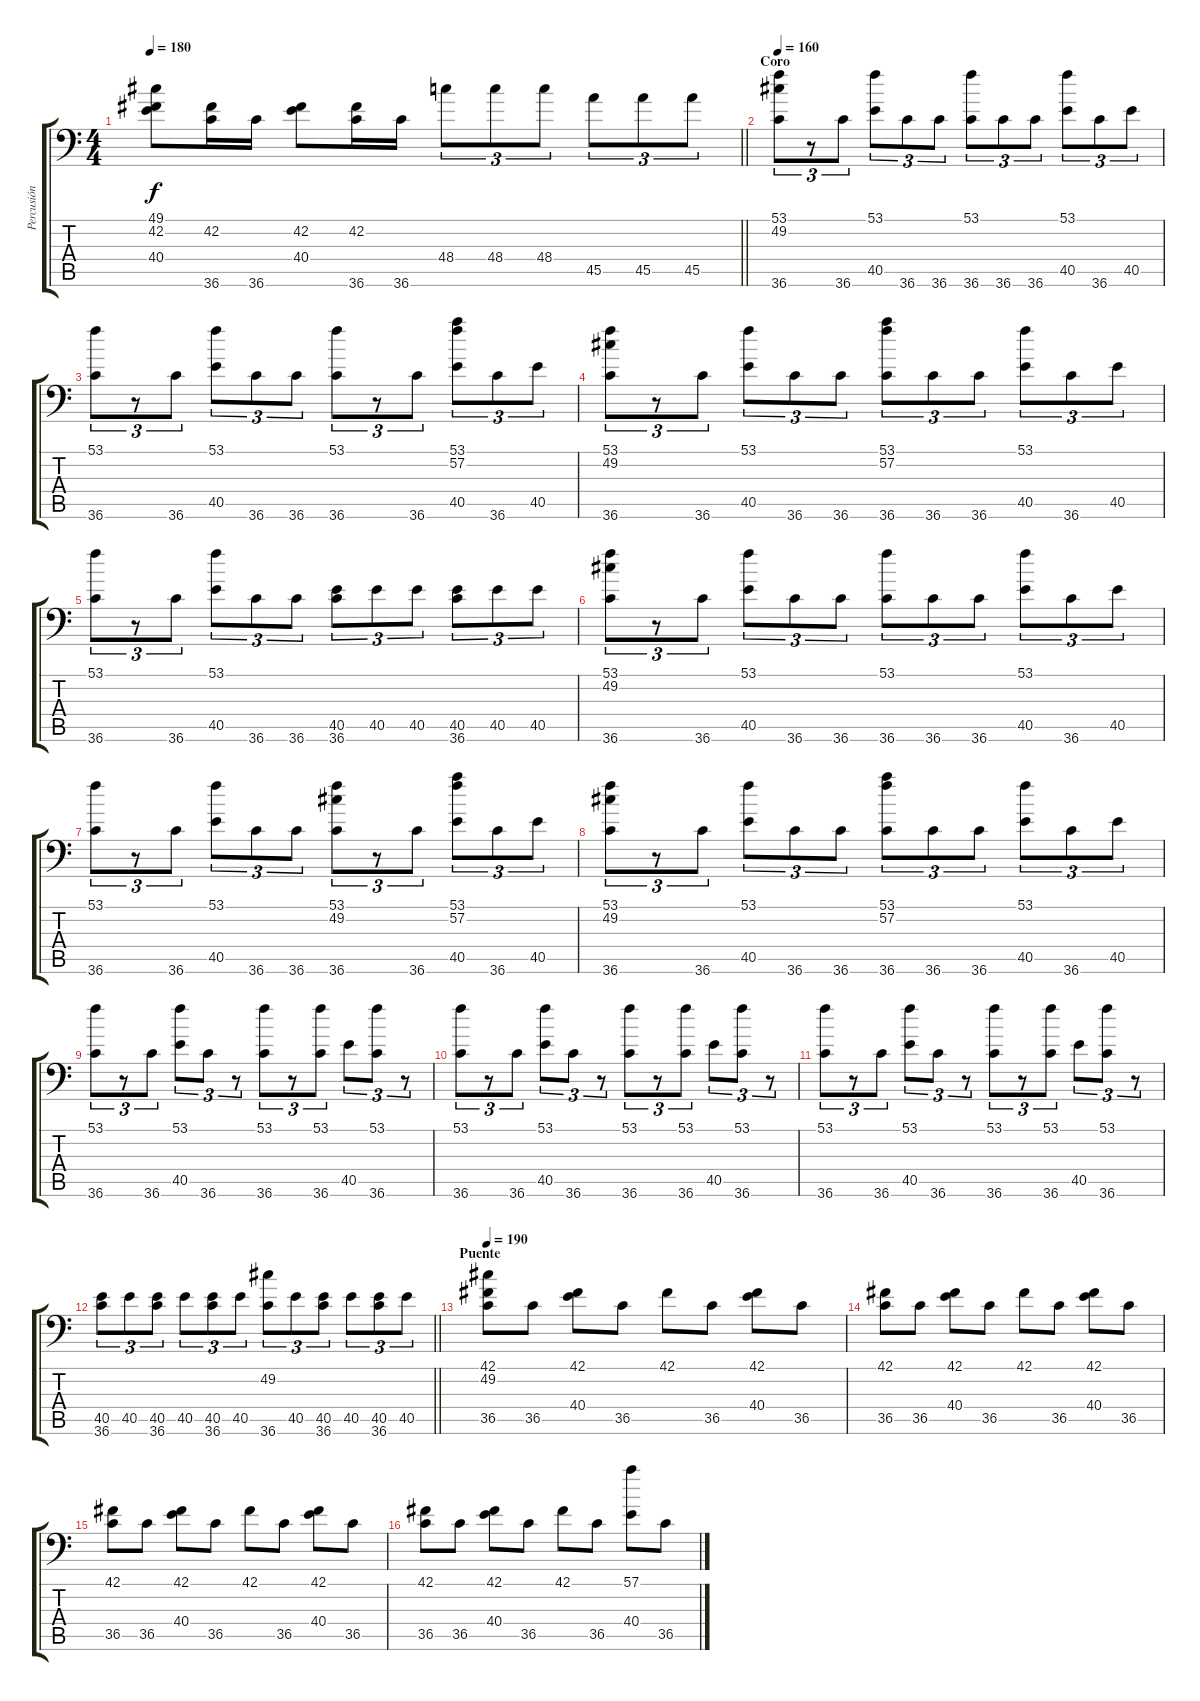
\track ("Percusión" "Percusión") {instrument tinklebell}
\staff {score tabs}
\tuning (C-1 C-1 C-1 C-1 C-1 C-1) {hide}
\ts (4 4)
\tempo 180
\clef f4
\barLineRight lightlight
\ks c
(49.1 42.2 40.4).8{dy f} (42.2 36.6).16 36.6.16 (42.2 40.4).8 (42.2 36.6).16 36.6.16 48.4.8{tu (3 2)} 48.4.8{tu (3 2)} 48.4.8{tu (3 2)} 45.5.8{tu (3 2)} 45.5.8{tu (3 2)} 45.5.8{tu (3 2)} |
\section ("" "Coro")
\tempo 160
(53.1 49.2 36.6).8{tu (3 2)} r.8{tu (3 2)} 36.6.8{tu (3 2)} (53.1 40.5).8{tu (3 2)} 36.6.8{tu (3 2)} 36.6.8{tu (3 2)} (53.1 36.6).8{tu (3 2)} 36.6.8{tu (3 2)} 36.6.8{tu (3 2)} (53.1 40.5).8{tu (3 2)} 36.6.8{tu (3 2)} 40.5.8{tu (3 2)} |
(53.1 36.6).8{tu (3 2)} r.8{tu (3 2)} 36.6.8{tu (3 2)} (53.1 40.5).8{tu (3 2)} 36.6.8{tu (3 2)} 36.6.8{tu (3 2)} (53.1 36.6).8{tu (3 2)} r.8{tu (3 2)} 36.6.8{tu (3 2)} (53.1 57.2 40.5).8{tu (3 2)} 36.6.8{tu (3 2)} 40.5.8{tu (3 2)} |
(53.1 49.2 36.6).8{tu (3 2)} r.8{tu (3 2)} 36.6.8{tu (3 2)} (53.1 40.5).8{tu (3 2)} 36.6.8{tu (3 2)} 36.6.8{tu (3 2)} (53.1 57.2 36.6).8{tu (3 2)} 36.6.8{tu (3 2)} 36.6.8{tu (3 2)} (53.1 40.5).8{tu (3 2)} 36.6.8{tu (3 2)} 40.5.8{tu (3 2)} |
(53.1 36.6).8{tu (3 2)} r.8{tu (3 2)} 36.6.8{tu (3 2)} (53.1 40.5).8{tu (3 2)} 36.6.8{tu (3 2)} 36.6.8{tu (3 2)} (40.5 36.6).8{tu (3 2)} 40.5.8{tu (3 2)} 40.5.8{tu (3 2)} (40.5 36.6).8{tu (3 2)} 40.5.8{tu (3 2)} 40.5.8{tu (3 2)} |
(53.1 49.2 36.6).8{tu (3 2)} r.8{tu (3 2)} 36.6.8{tu (3 2)} (53.1 40.5).8{tu (3 2)} 36.6.8{tu (3 2)} 36.6.8{tu (3 2)} (53.1 36.6).8{tu (3 2)} 36.6.8{tu (3 2)} 36.6.8{tu (3 2)} (53.1 40.5).8{tu (3 2)} 36.6.8{tu (3 2)} 40.5.8{tu (3 2)} |
(53.1 36.6).8{tu (3 2)} r.8{tu (3 2)} 36.6.8{tu (3 2)} (53.1 40.5).8{tu (3 2)} 36.6.8{tu (3 2)} 36.6.8{tu (3 2)} (53.1 49.2 36.6).8{tu (3 2)} r.8{tu (3 2)} 36.6.8{tu (3 2)} (53.1 57.2 40.5).8{tu (3 2)} 36.6.8{tu (3 2)} 40.5.8{tu (3 2)} |
(53.1 49.2 36.6).8{tu (3 2)} r.8{tu (3 2)} 36.6.8{tu (3 2)} (53.1 40.5).8{tu (3 2)} 36.6.8{tu (3 2)} 36.6.8{tu (3 2)} (53.1 57.2 36.6).8{tu (3 2)} 36.6.8{tu (3 2)} 36.6.8{tu (3 2)} (53.1 40.5).8{tu (3 2)} 36.6.8{tu (3 2)} 40.5.8{tu (3 2)} |
(53.1 36.6).8{tu (3 2)} r.8{tu (3 2)} 36.6.8{tu (3 2)} (53.1 40.5).8{tu (3 2)} 36.6.8{tu (3 2)} r.8{tu (3 2)} (53.1 36.6).8{tu (3 2)} r.8{tu (3 2)} (53.1 36.6).8{tu (3 2)} 40.5.8{tu (3 2)} (53.1 36.6).8{tu (3 2)} r.8{tu (3 2)} |
(53.1 36.6).8{tu (3 2)} r.8{tu (3 2)} 36.6.8{tu (3 2)} (53.1 40.5).8{tu (3 2)} 36.6.8{tu (3 2)} r.8{tu (3 2)} (53.1 36.6).8{tu (3 2)} r.8{tu (3 2)} (53.1 36.6).8{tu (3 2)} 40.5.8{tu (3 2)} (53.1 36.6).8{tu (3 2)} r.8{tu (3 2)} |
(53.1 36.6).8{tu (3 2)} r.8{tu (3 2)} 36.6.8{tu (3 2)} (53.1 40.5).8{tu (3 2)} 36.6.8{tu (3 2)} r.8{tu (3 2)} (53.1 36.6).8{tu (3 2)} r.8{tu (3 2)} (53.1 36.6).8{tu (3 2)} 40.5.8{tu (3 2)} (53.1 36.6).8{tu (3 2)} r.8{tu (3 2)} |
\barLineRight lightlight
(40.5 36.6).8{tu (3 2)} 40.5.8{tu (3 2)} (40.5 36.6).8{tu (3 2)} 40.5.8{tu (3 2)} (40.5 36.6).8{tu (3 2)} 40.5.8{tu (3 2)} (49.2 36.6).8{tu (3 2)} 40.5.8{tu (3 2)} (40.5 36.6).8{tu (3 2)} 40.5.8{tu (3 2)} (40.5 36.6).8{tu (3 2)} 40.5.8{tu (3 2)} |
\section ("" "Puente")
\tempo 190
(42.1 49.2 36.5).8 36.5.8 (42.1 40.4).8 36.5.8 42.1.8 36.5.8 (42.1 40.4).8 36.5.8 |
(42.1 36.5).8 36.5.8 (42.1 40.4).8 36.5.8 42.1.8 36.5.8 (42.1 40.4).8 36.5.8 |
(42.1 36.5).8 36.5.8 (42.1 40.4).8 36.5.8 42.1.8 36.5.8 (42.1 40.4).8 36.5.8 |
(42.1 36.5).8 36.5.8 (42.1 40.4).8 36.5.8 42.1.8 36.5.8 (57.1 40.4).8 36.5.8
